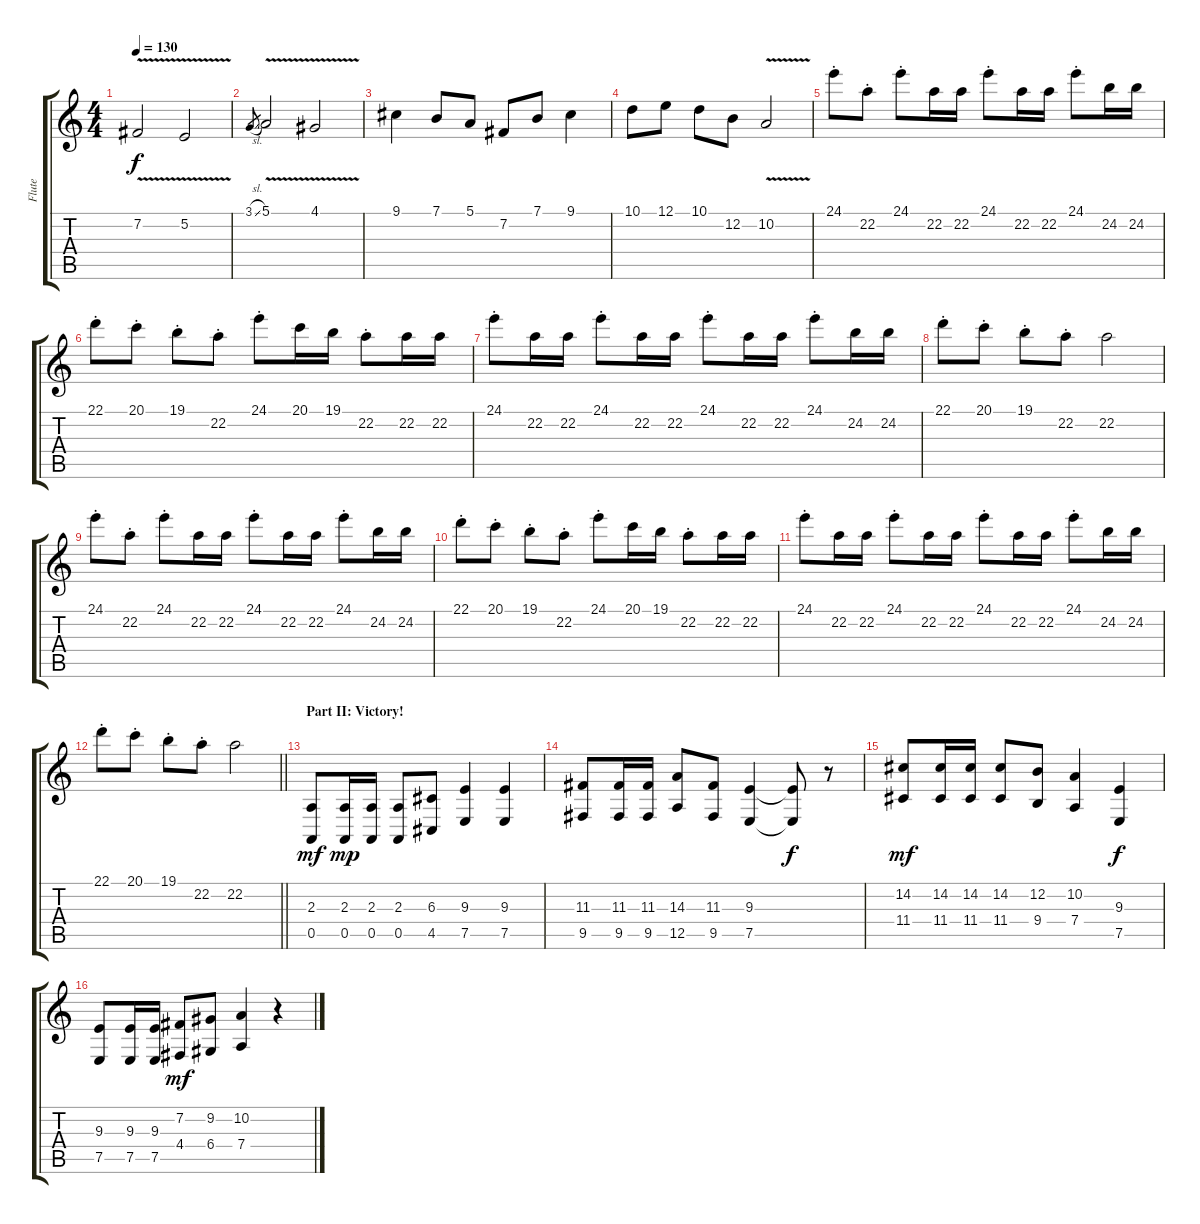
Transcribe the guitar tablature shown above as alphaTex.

\track ("Flute" "Flute") {instrument flute}
\staff {score tabs}
\tuning (E4 B3 G3 D3 A2 E2) {hide}
\ts (4 4)
\tempo 130
\clef g2
\ks c
7.2{v}.2{dy f volume 13 balance 0 instrument distortionguitar} 5.2{v}.2 |
3.1{sl}.8{gr} 5.1{v}.2 4.1{v}.2 |
9.1.4 7.1.8 5.1.8 7.2.8 7.1.8 9.1.4 |
10.1.8 12.1.8 10.1.8 12.2.8 10.2{v}.2 |
24.1{st}.8{volume 11 balance 6 instrument flute} 22.2{st}.8 24.1{st}.8 22.2.16 22.2.16 24.1{st}.8 22.2.16 22.2.16 24.1{st}.8 24.2.16 24.2.16 |
22.1{st}.8 20.1{st}.8 19.1{st}.8 22.2{st}.8 24.1{st}.8 20.1.16 19.1.16 22.2{st}.8 22.2.16 22.2.16 |
24.1{st}.8 22.2.16 22.2.16 24.1{st}.8 22.2.16 22.2.16 24.1{st}.8 22.2.16 22.2.16 24.1{st}.8 24.2.16 24.2.16 |
22.1{st}.8 20.1{st}.8 19.1{st}.8 22.2{st}.8 22.2.2 |
24.1{st}.8{volume 11 balance 6 instrument flute} 22.2{st}.8 24.1{st}.8 22.2.16 22.2.16 24.1{st}.8 22.2.16 22.2.16 24.1{st}.8 24.2.16 24.2.16 |
22.1{st}.8 20.1{st}.8 19.1{st}.8 22.2{st}.8 24.1{st}.8 20.1.16 19.1.16 22.2{st}.8 22.2.16 22.2.16 |
24.1{st}.8 22.2.16 22.2.16 24.1{st}.8 22.2.16 22.2.16 24.1{st}.8 22.2.16 22.2.16 24.1{st}.8 24.2.16 24.2.16 |
\barLineRight lightlight
22.1{st}.8 20.1{st}.8 19.1{st}.8 22.2{st}.8 22.2.2 |
\section ("" "Part II: Victory! ")
(2.3 0.5).8{dy mf volume 16 balance 5 instrument tuba} (2.3 0.5).16{dy mp} (2.3 0.5).16 (2.3 0.5).8 (6.3 4.5).8 (9.3 7.5).4 (9.3 7.5).4 |
(11.3 9.5).8 (11.3 9.5).16 (11.3 9.5).16 (14.3 12.5).8 (11.3 9.5).8 (9.3 7.5).4 (9.3{t} 7.5{t}).8{dy f} r.8 |
(14.2 11.4).8{dy mf} (14.2 11.4).16 (14.2 11.4).16 (14.2 11.4).8 (12.2 9.4).8 (10.2 7.4).4 (9.3 7.5).4{dy f} |
(9.3 7.5).8 (9.3 7.5).16 (9.3 7.5).16 (7.2 4.4).8{dy mf} (9.2 6.4).8 (10.2 7.4).4 r.4
